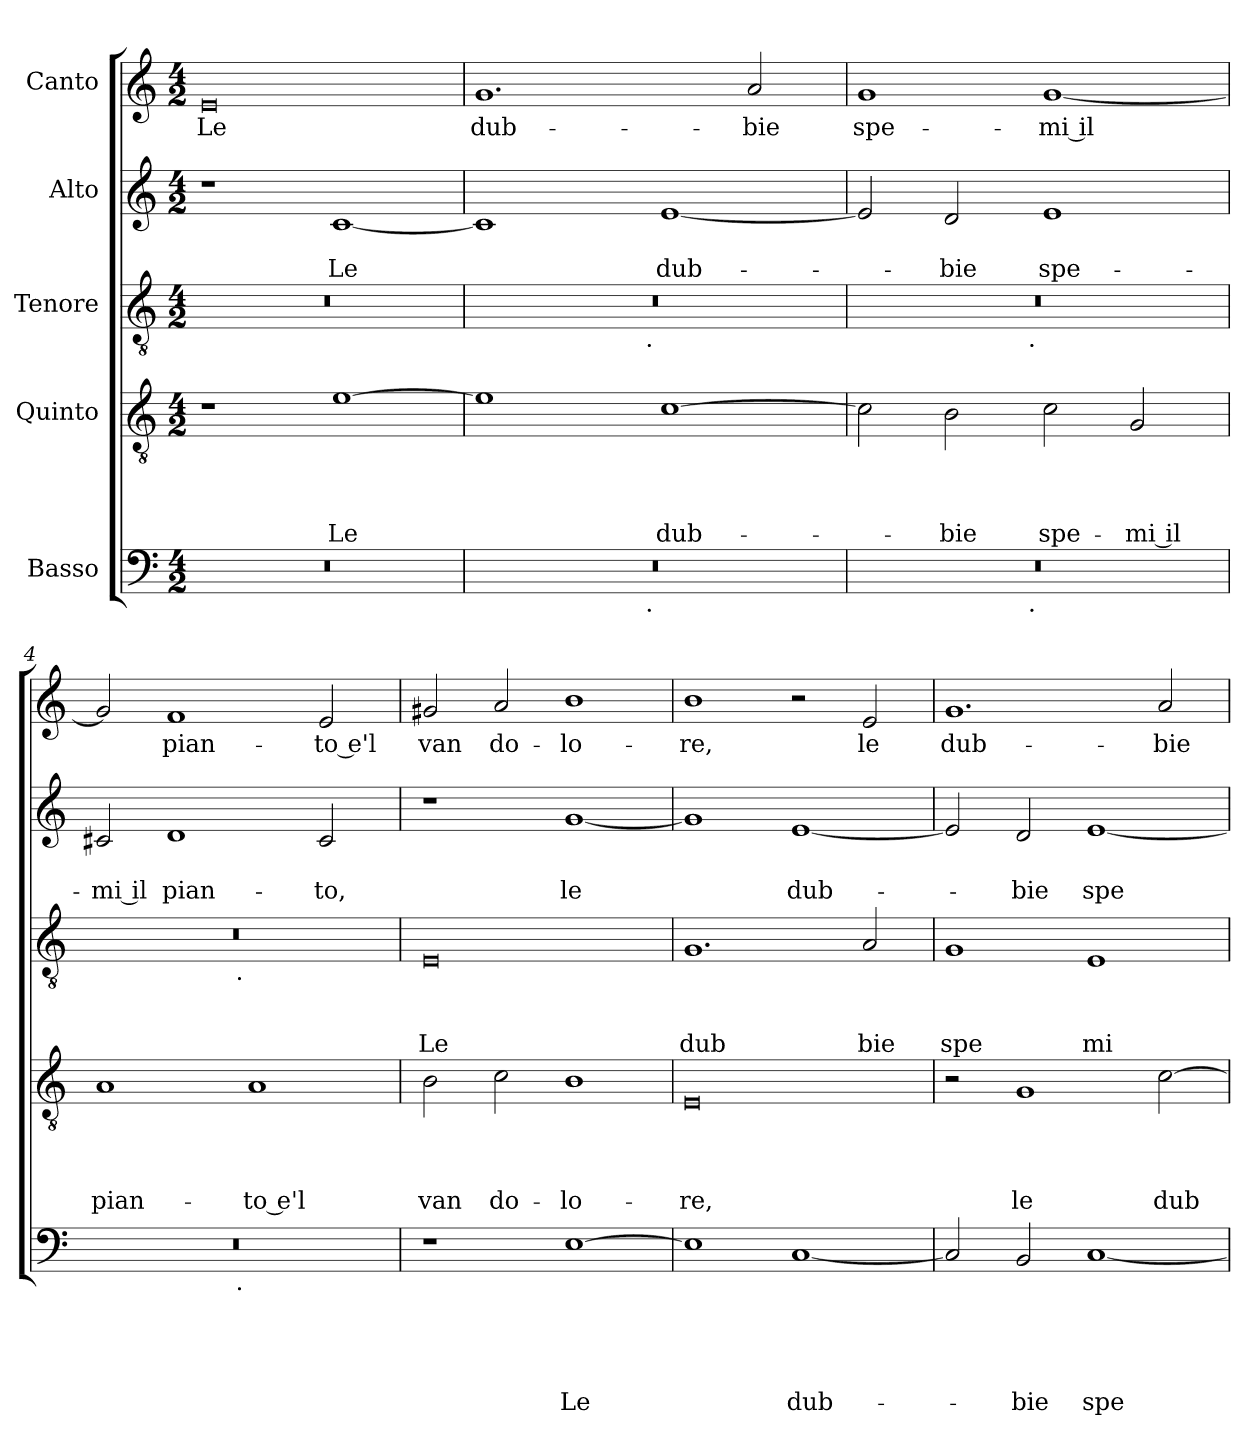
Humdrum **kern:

**kern	**text	**text	**text	**text	**text	**kern	**text	**text	**text	**text	**kern	**text	**text	**text	**kern	**text	**text	**kern	**text
*part5	*part5	*part5	*part5	*part5	*part5	*part4	*part4	*part4	*part4	*part4	*part3	*part3	*part3	*part3	*part2	*part2	*part2	*part1	*part1
*staff5	*staff5	*staff5	*staff5	*staff5	*staff5	*staff4	*staff4	*staff4	*staff4	*staff4	*staff3	*staff3	*staff3	*staff3	*staff2	*staff2	*staff2	*staff1	*staff1
*I"Basso	*	*	*	*	*	*I"Quinto	*	*	*	*	*I"Tenore	*	*	*	*I"Alto	*	*	*I"Canto	*
*clefF4	*	*	*	*	*	*clefGv2	*	*	*	*	*clefGv2	*	*	*	*clefG2	*	*	*clefG2	*
*k[]	*	*	*	*	*	*k[]	*	*	*	*	*k[]	*	*	*	*k[]	*	*	*k[]	*
*C:	*	*	*	*	*	*C:	*	*	*	*	*C:	*	*	*	*C:	*	*	*C:	*
*M4/2	*	*	*	*	*	*M4/2	*	*	*	*	*M4/2	*	*	*	*M4/2	*	*	*M4/2	*
=1	=1	=1	=1	=1	=1	=1	=1	=1	=1	=1	=1	=1	=1	=1	=1	=1	=1	=1	=1
!	!	!	!	!	!	!	!	!	!	!	!	!	!	!	!	!	!	!	!LO:LY:b
0r	.	.	.	.	.	1r	.	.	.	.	0r	.	.	.	1r	.	.	0e	Le
!	!	!	!	!	!	!	!	!	!	!LO:LY:b	!	!	!	!	!	!	!LO:LY:b	!	!
.	.	.	.	.	.	[>1e	.	.	.	Le	.	.	.	.	[<1c	.	Le	.	.
=2	=2	=2	=2	=2	=2	=2	=2	=2	=2	=2	=2	=2	=2	=2	=2	=2	=2	=2	=2
!	!	!	!	!	!	!	!	!	!	!	!	!	!	!	!	!	!	!	!LO:LY:b
*^	*	*	*	*	*	*	*	*	*	*	*^	*	*	*	*	*	*	*	*
0r	2ryy	.	.	.	.	.	1e]	.	.	.	.	0r	2ryy	.	.	.	1c]	.	.	1.g	dub-
.	4...ryy	.	.	.	.	.	.	.	.	.	.	.	4...ryy	.	.	.	.	.	.	.	.
!	!	!	!	!	!	!	!	!	!	!	!	!	!LO:TX:b:t=.	!	!	!	!	!	!	!	!
!	!LO:TX:b:t=.	!	!	!	!	!	!	!	!	!	!	!	!	!	!	!	!	!	!	!	!
.	1ryy	.	.	.	.	.	.	.	.	.	.	.	1ryy	.	.	.	.	.	.	.	.
!	!	!	!	!	!	!	!	!	!	!	!LO:LY:b	!	!	!	!	!	!	!	!LO:LY:b	!	!
.	.	.	.	.	.	.	[>1c	.	.	.	dub-	.	.	.	.	.	[<1e	.	dub-	.	.
!	!	!	!	!	!	!	!	!	!	!	!	!	!	!	!	!	!	!	!	!	!LO:LY:b
.	.	.	.	.	.	.	.	.	.	.	.	.	.	.	.	.	.	.	.	2a/	-bie
.	32ryy	.	.	.	.	.	.	.	.	.	.	.	32ryy	.	.	.	.	.	.	.	.
=3	=3	=3	=3	=3	=3	=3	=3	=3	=3	=3	=3	=3	=3	=3	=3	=3	=3	=3	=3	=3	=3
!	!	!	!	!	!	!	!	!	!	!	!	!	!	!	!	!	!	!	!	!	!LO:LY:b
0r	2ryy	.	.	.	.	.	2c\]	.	.	.	.	0r	2ryy	.	.	.	2e/]	.	.	1g	spe-
!	!	!	!	!	!	!	!	!	!	!	!LO:LY:b	!	!	!	!	!	!	!	!LO:LY:b	!	!
.	4...ryy	.	.	.	.	.	2B\	.	.	.	-bie	.	4...ryy	.	.	.	2d/	.	-bie	.	.
!	!	!	!	!	!	!	!	!	!	!	!	!	!LO:TX:b:t=.	!	!	!	!	!	!	!	!
!	!LO:TX:b:t=.	!	!	!	!	!	!	!	!	!	!	!	!	!	!	!	!	!	!	!	!
.	1ryy	.	.	.	.	.	.	.	.	.	.	.	1ryy	.	.	.	.	.	.	.	.
!	!	!	!	!	!	!	!	!	!	!	!LO:LY:b	!	!	!	!	!	!	!	!LO:LY:b	!	!LO:LY:b
.	.	.	.	.	.	.	2c\	.	.	.	spe-	.	.	.	.	.	1e	.	spe-	[<1g	-mi il
!	!	!	!	!	!	!	!	!	!	!	!LO:LY:b:rj	!	!	!	!	!	!	!	!	!	!
.	.	.	.	.	.	.	2G/	.	.	.	-mi il	.	.	.	.	.	.	.	.	.	.
.	32ryy	.	.	.	.	.	.	.	.	.	.	.	32ryy	.	.	.	.	.	.	.	.
=4	=4	=4	=4	=4	=4	=4	=4	=4	=4	=4	=4	=4	=4	=4	=4	=4	=4	=4	=4	=4	=4
!	!	!	!	!	!	!	!	!	!	!	!LO:LY:b	!	!	!	!	!	!	!	!LO:LY:b:rj	!	!
0r	2ryy	.	.	.	.	.	1A	.	.	.	pian-	0r	2ryy	.	.	.	2c#X/	.	-mi il	2g/]	.
!	!	!	!	!	!	!	!	!	!	!	!	!	!	!	!	!	!	!	!LO:LY:b	!	!LO:LY:b
.	4...ryy	.	.	.	.	.	.	.	.	.	.	.	4...ryy	.	.	.	1d	.	pian-	1f	pian-
!	!	!	!	!	!	!	!	!	!	!	!	!	!LO:TX:b:t=.	!	!	!	!	!	!	!	!
!	!LO:TX:b:t=.	!	!	!	!	!	!	!	!	!	!	!	!	!	!	!	!	!	!	!	!
.	1ryy	.	.	.	.	.	.	.	.	.	.	.	1ryy	.	.	.	.	.	.	.	.
!	!	!	!	!	!	!	!	!	!	!	!LO:LY:b:rj	!	!	!	!	!	!	!	!	!	!
.	.	.	.	.	.	.	1A	.	.	.	-to e'l	.	.	.	.	.	.	.	.	.	.
!	!	!	!	!	!	!	!	!	!	!	!	!	!	!	!	!	!	!	!LO:LY:b	!	!LO:LY:b:rj
.	.	.	.	.	.	.	.	.	.	.	.	.	.	.	.	.	2c#/	.	-to,	2e/	-to e'l
.	32ryy	.	.	.	.	.	.	.	.	.	.	.	32ryy	.	.	.	.	.	.	.	.
=5	=5	=5	=5	=5	=5	=5	=5	=5	=5	=5	=5	=5	=5	=5	=5	=5	=5	=5	=5	=5	=5
!	!	!	!	!	!	!	!	!	!	!	!LO:LY:b	!	!	!	!	!LO:LY:b	!	!	!	!	!LO:LY:b
*v	*v	*	*	*	*	*	*	*	*	*	*	*v	*v	*	*	*	*	*	*	*	*
1r	.	.	.	.	.	2B\	.	.	.	van	0E	.	.	Le	1r	.	.	2g#X/	van
!	!	!	!	!	!	!	!	!	!	!LO:LY:b	!	!	!	!	!	!	!	!	!LO:LY:b
.	.	.	.	.	.	2c\	.	.	.	do-	.	.	.	.	.	.	.	2a/	do-
!	!	!	!	!	!LO:LY:b	!	!	!	!	!LO:LY:b	!	!	!	!	!	!	!LO:LY:b	!	!LO:LY:b
[>1E	.	.	.	.	Le	1B	.	.	.	-lo-	.	.	.	.	[<1g	.	le	1b	-lo-
=6	=6	=6	=6	=6	=6	=6	=6	=6	=6	=6	=6	=6	=6	=6	=6	=6	=6	=6	=6
!	!	!	!	!	!	!	!	!	!	!LO:LY:b	!	!	!	!LO:LY:b	!	!	!	!	!LO:LY:b
1E]	.	.	.	.	.	0E	.	.	.	-re,	1.G	.	.	dub	1g]	.	.	1b	-re,
!	!	!	!	!	!LO:LY:b	!	!	!	!	!	!	!	!	!	!	!	!LO:LY:b	!	!
[<1C	.	.	.	.	dub-	.	.	.	.	.	.	.	.	.	[<1e	.	dub-	2r	.
!	!	!	!	!	!	!	!	!	!	!	!	!	!	!LO:LY:b	!	!	!	!	!LO:LY:b
.	.	.	.	.	.	.	.	.	.	.	2A/	.	.	bie	.	.	.	2e/	le
=7	=7	=7	=7	=7	=7	=7	=7	=7	=7	=7	=7	=7	=7	=7	=7	=7	=7	=7	=7
!	!	!	!	!	!	!	!	!	!	!	!	!	!	!LO:LY:b	!	!	!	!	!LO:LY:b
2C/]	.	.	.	.	.	2r	.	.	.	.	1G	.	.	spe	2e/]	.	.	1.g	dub-
!	!	!	!	!	!LO:LY:b	!	!	!	!	!LO:LY:b	!	!	!	!	!	!	!LO:LY:b	!	!
2BB/	.	.	.	.	-bie	1G	.	.	.	le	.	.	.	.	2d/	.	-bie	.	.
!	!	!	!	!	!LO:LY:b	!	!	!	!	!	!	!	!	!LO:LY:b	!	!	!LO:LY:b	!	!
[<1C	.	.	.	.	spe-	.	.	.	.	.	1E	.	.	mi	[<1e	.	spe-	.	.
!	!	!	!	!	!	!	!	!	!	!LO:LY:b	!	!	!	!	!	!	!	!	!LO:LY:b
.	.	.	.	.	.	[<2c\	.	.	.	dub-	.	.	.	.	.	.	.	2a/	-bie
=	=	=	=	=	=	=	=	=	=	=	=	=	=	=	=	=	=	=	=
*-	*-	*-	*-	*-	*-	*-	*-	*-	*-	*-	*-	*-	*-	*-	*-	*-	*-	*-	*-
